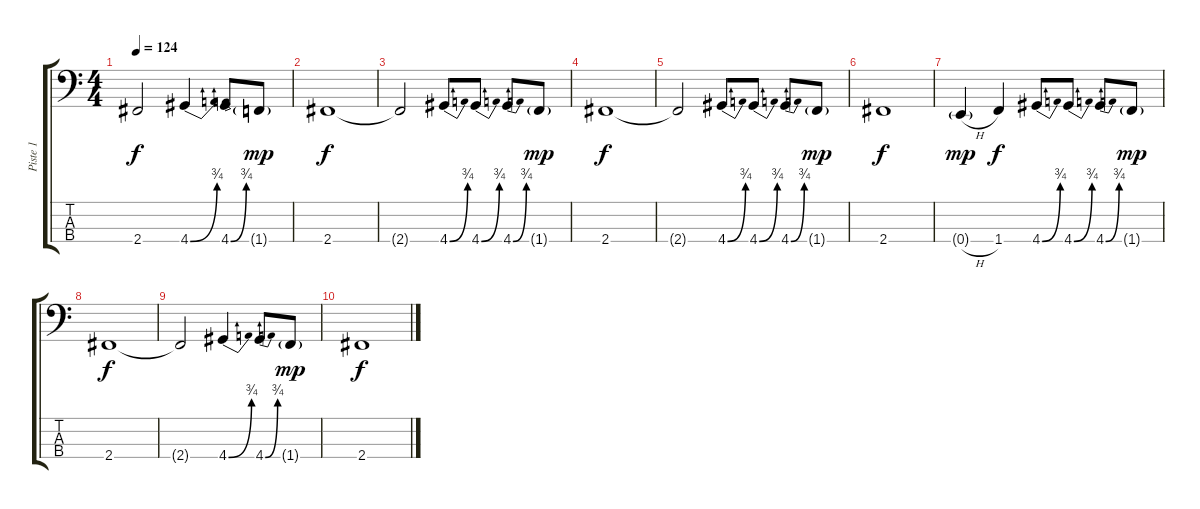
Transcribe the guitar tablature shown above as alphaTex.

\track ("Piste 1" "Piste 1") {instrument electricbassfinger}
\staff {score tabs}
\tuning (G2 D2 A1 E1) {hide}
\ts (4 4)
\tempo 124
\clef f4
\ks c
2.4{t}.2{dy f} 4.4{be (bend 0 0 60 3)}.4 4.4{be (bend 0 0 60 3)}.8 1.4{g}.8{dy mp} |
2.4.1{dy f} |
2.4{t}.2 4.4{be (bend 0 0 60 3)}.8 4.4{be (bend 0 0 60 3)}.8 4.4{be (bend 0 0 60 3)}.8 1.4{g}.8{dy mp} |
2.4.1{dy f} |
2.4{t}.2 4.4{be (bend 0 0 60 3)}.8 4.4{be (bend 0 0 60 3)}.8 4.4{be (bend 0 0 60 3)}.8 1.4{g}.8{dy mp} |
2.4.1{dy f} |
0.4{h g}.4{dy mp} 1.4.4{dy f} 4.4{be (bend 0 0 60 3)}.8 4.4{be (bend 0 0 60 3)}.8 4.4{be (bend 0 0 60 3)}.8 1.4{g}.8{dy mp} |
2.4.1{dy f} |
2.4{t}.2 4.4{be (bend 0 0 60 3)}.4 4.4{be (bend 0 0 60 3)}.8 1.4{g}.8{dy mp} |
2.4.1{dy f}
